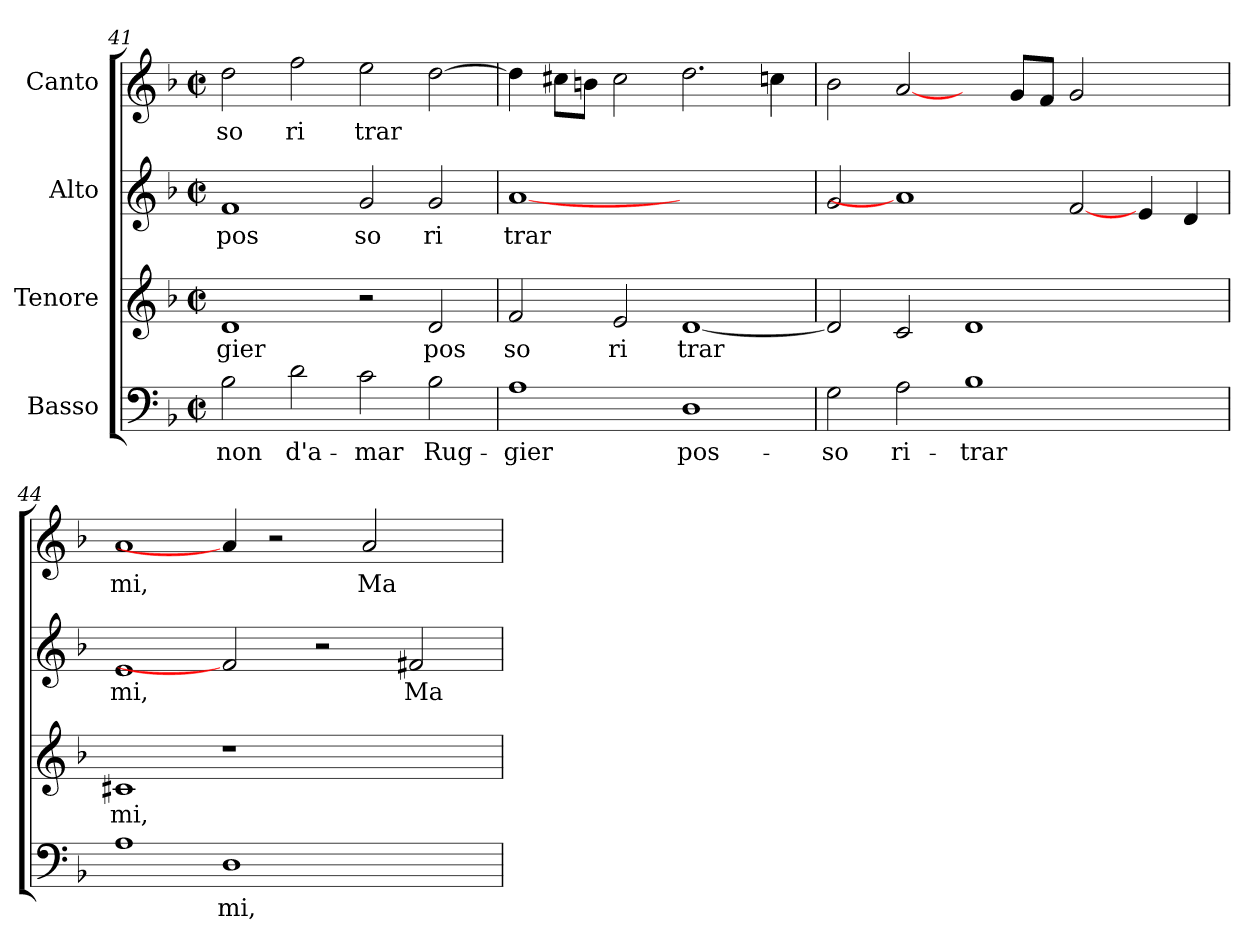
**kern	**text	**kern	**text	**kern	**text	**kern	**text
*part4	*part4	*part3	*part3	*part2	*part2	*part1	*part1
*staff4	*staff4	*staff3	*staff3	*staff2	*staff2	*staff1	*staff1
*I"Basso	*	*I"Tenore	*	*I"Alto	*	*I"Canto	*
*clefF4	*	*clefG2	*	*clefG2	*	*clefG2	*
*k[b-]	*	*k[b-]	*	*k[b-]	*	*k[b-]	*
*F:	*	*F:	*	*F:	*	*F:	*
*M2/2	*	*M2/2	*	*M2/2	*	*M2/2	*
*met(c|)	*	*met(c|)	*	*met(c|)	*	*met(c|)	*
=41	=41	=41	=41	=41	=41	=41	=41
!	!LO:LY:b:cj	!	!LO:LY:b:cj	!	!LO:LY:b:cj	!	!LO:LY:a:cj
2B-\	non	1d	gier	1f	pos	2dd\	so
!	!LO:LY:b:cj	!	!	!	!	!	!LO:LY:a:cj
2d\	d'a-	.	.	.	.	2ff\	ri
!	!LO:LY:b:cj	!	!	!	!LO:LY:b:cj	!	!LO:LY:a:cj
2c\	-mar	2r	.	2g/	so	2ee\	trar
!	!LO:LY:b:cj	!	!LO:LY:b:cj	!	!LO:LY:b:cj	!	!LO:LY:a:cj
2B-\	Rug-	2d/	pos	2g/	ri	[>2dd\	.
=42	=42	=42	=42	=42	=42	=42	=42
!	!LO:LY:b:cj	!	!LO:LY:b:cj	!	!LO:LY:b:cj	!	!LO:LY:a:cj
1A	-gier	2f/	so	[1a	trar	4dd\]	.
!	!	!	!	!	!	!	!LO:LY:a:cj
.	.	.	.	.	.	8cc#\L	.
!	!	!	!	!	!	!	!LO:LY:a:cj
.	.	.	.	.	.	8b\J	.
!	!	!	!LO:LY:b:cj	!	!	!	!LO:LY:a:cj
.	.	2e/	ri	.	.	2cc#\	.
!	!LO:LY:b:cj	!	!LO:LY:b:cj	!	!	!	!LO:LY:a:cj
1D	pos-	[<1d	trar	1ryy	.	2.dd\	.
!	!	!	!	!	!	!	!LO:LY:a:cj
.	.	.	.	.	.	4cc\	.
=43	=43	=43	=43	=43	=43	=43	=43
!	!LO:LY:b:cj	!	!LO:LY:b:cj	!	!LO:LY:b:cj	!	!LO:LY:a:cj
2G\	-so	2d/]	.	2g/	.	2b-\	.
!	!LO:LY:b:cj	!	!LO:LY:b:cj	!	!	!	!LO:LY:a:cj
2A\	ri-	2c/	.	1a]	.	[2a/	.
!	!LO:LY:b:cj	!	!LO:LY:b:cj	!	!	!	!
1B-	-trar-	1d	.	.	.	4ryy	.
!	!	!	!	!	!	!	!LO:LY:a:cj
.	.	.	.	.	.	8g/L	.
!	!	!	!	!	!	!	!LO:LY:a:cj
.	.	.	.	.	.	8f/J	.
!	!	!	!	!	!LO:LY:b:cj	!	!LO:LY:a:cj
.	.	.	.	[2f	.	2g/	.
!	!	!	!	!	!LO:LY:b:cj	!	!
2ryy	.	2ryy	.	4e/	.	2ryy	.
!	!	!	!	!	!LO:LY:b:cj	!	!
.	.	.	.	4d/	.	.	.
=44	=44	=44	=44	=44	=44	=44	=44
!	!LO:LY:b:cj	!	!LO:LY:b:cj	!	!LO:LY:b:cj	!	!LO:LY:a:cj
1A	--	1c#X	mi,	1e	mi,	1a	mi,
!	!LO:LY:b:cj	!	!	!	!	!	!
1D	-mi,	1r	.	2f]	.	4a/]	.
.	.	.	.	.	.	2r	.
.	.	.	.	2r	.	.	.
!	!	!	!	!	!	!	!LO:LY:a:cj
.	.	.	.	.	.	2a/	Ma
!	!	!	!	!	!LO:LY:b:cj	!	!
2ryy	.	2ryy	.	2f#X/	Ma	.	.
.	.	.	.	.	.	4ryy	.
=	=	=	=	=	=	=	=
*-	*-	*-	*-	*-	*-	*-	*-
